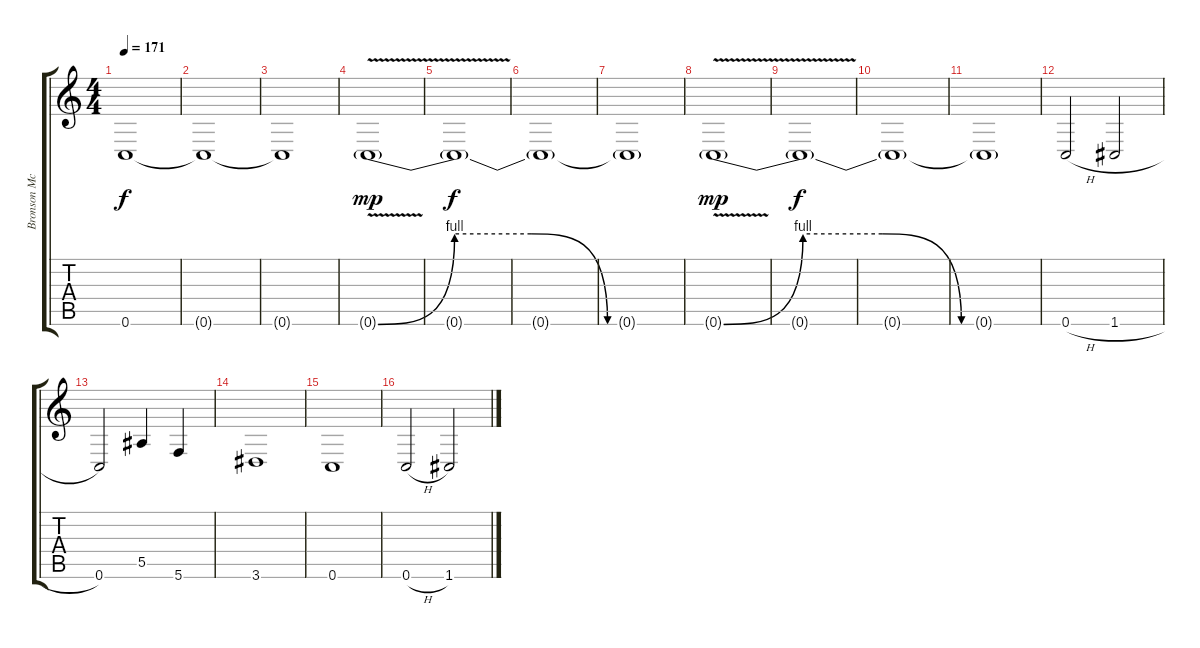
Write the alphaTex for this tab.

\track ("Bronson McDowall (Guitar)" "Bronson Mc") {instrument distortionguitar}
\staff {score tabs}
\tuning (C4 G3 Eb3 Bb2 F2 C2) {hide}
\ts (4 4)
\tempo 171
\clef g2
\ks c
0.6{t}.1{dy f} |
0.6{t}.1 |
0.6{t}.1 |
0.6{be (custom 0 0 15 4 30 4 45 0 60 0) v g}.1{dy mp} |
0.6{t}.1{dy f} |
0.6{t}.1 |
0.6{t}.1 |
0.6{be (custom 0 0 15 4 30 4 45 0 60 0) v g}.1{dy mp} |
0.6{t}.1{dy f} |
0.6{t}.1 |
0.6{t}.1 |
0.6{h}.2 1.6{h}.2 |
0.6.2 5.5.4 5.6.4 |
3.6.1 |
0.6.1 |
0.6{h}.2 1.6{h}.2
